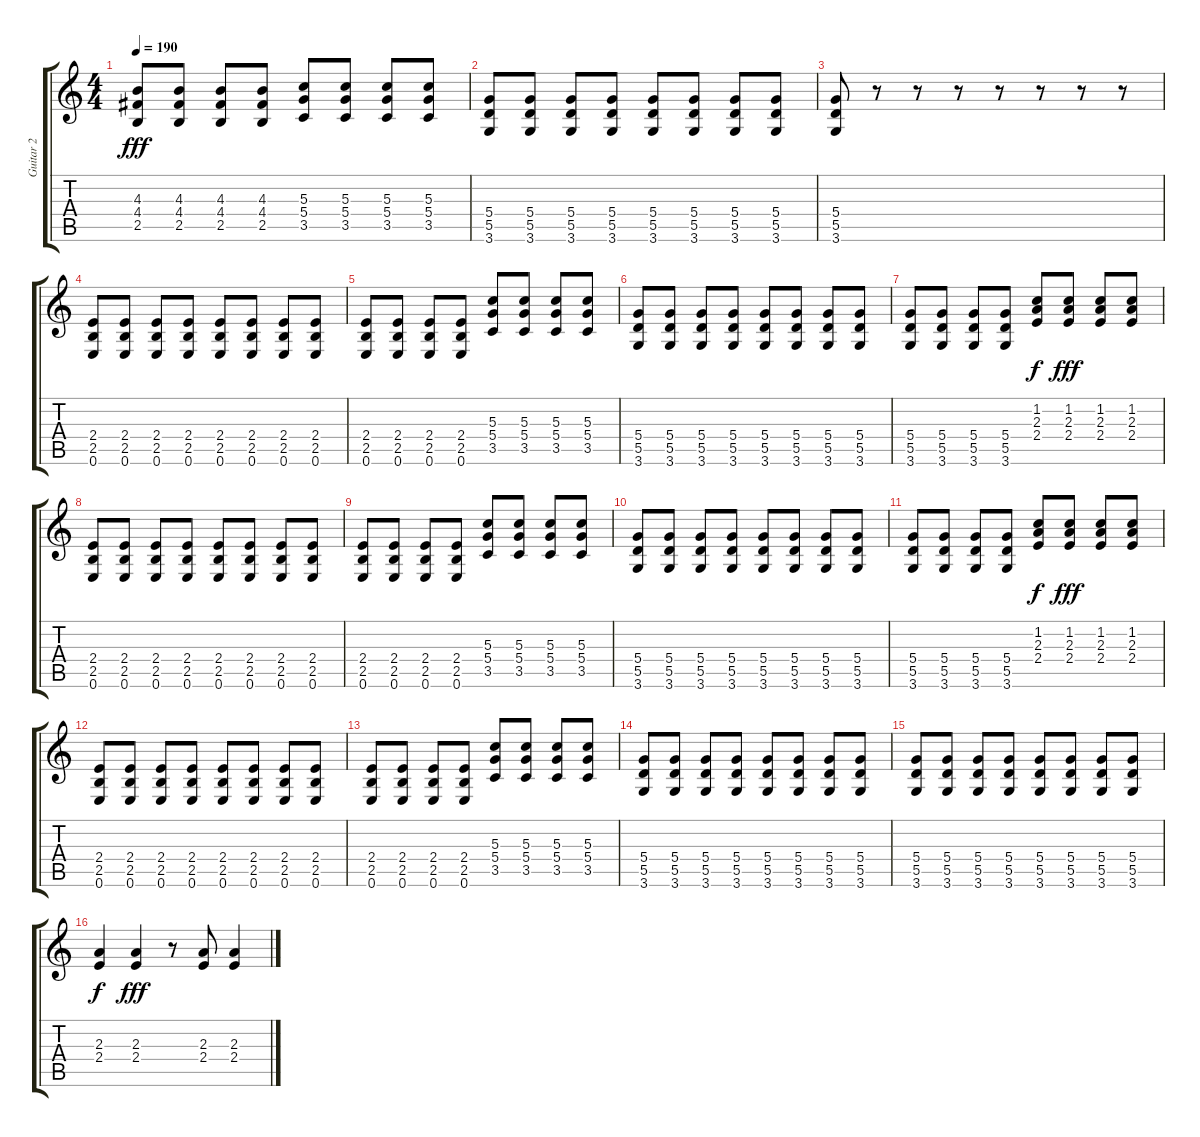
\track ("Guitar 2" "Guitar 2") {instrument overdrivenguitar}
\staff {score tabs}
\tuning (E4 B3 G3 D3 A2 E2) {hide}
\ts (4 4)
\tempo 190
\clef g2
\ks c
(4.3 4.4 2.5).8{dy fff} (4.3 4.4 2.5).8 (4.3 4.4 2.5).8 (4.3 4.4 2.5).8 (5.3 5.4 3.5).8 (5.3 5.4 3.5).8 (5.3 5.4 3.5).8 (5.3 5.4 3.5).8 |
(5.4 5.5 3.6).8 (5.4 5.5 3.6).8 (5.4 5.5 3.6).8 (5.4 5.5 3.6).8 (5.4 5.5 3.6).8 (5.4 5.5 3.6).8 (5.4 5.5 3.6).8 (5.4 5.5 3.6).8 |
(5.4 5.5 3.6).8 r.8 r.8 r.8 r.8 r.8 r.8 r.8 |
(2.4 2.5 0.6).8 (2.4 2.5 0.6).8 (2.4 2.5 0.6).8 (2.4 2.5 0.6).8 (2.4 2.5 0.6).8 (2.4 2.5 0.6).8 (2.4 2.5 0.6).8 (2.4 2.5 0.6).8 |
(2.4 2.5 0.6).8 (2.4 2.5 0.6).8 (2.4 2.5 0.6).8 (2.4 2.5 0.6).8 (5.3 5.4 3.5).8 (5.3 5.4 3.5).8 (5.3 5.4 3.5).8 (5.3 5.4 3.5).8 |
(5.4 5.5 3.6).8 (5.4 5.5 3.6).8 (5.4 5.5 3.6).8 (5.4 5.5 3.6).8 (5.4 5.5 3.6).8 (5.4 5.5 3.6).8 (5.4 5.5 3.6).8 (5.4 5.5 3.6).8 |
(5.4 5.5 3.6).8 (5.4 5.5 3.6).8 (5.4 5.5 3.6).8 (5.4 5.5 3.6).8 (1.2 2.3 2.4).8{dy f} (1.2 2.3 2.4).8{dy fff} (1.2 2.3 2.4).8 (1.2 2.3 2.4).8 |
(2.4 2.5 0.6).8 (2.4 2.5 0.6).8 (2.4 2.5 0.6).8 (2.4 2.5 0.6).8 (2.4 2.5 0.6).8 (2.4 2.5 0.6).8 (2.4 2.5 0.6).8 (2.4 2.5 0.6).8 |
(2.4 2.5 0.6).8 (2.4 2.5 0.6).8 (2.4 2.5 0.6).8 (2.4 2.5 0.6).8 (5.3 5.4 3.5).8 (5.3 5.4 3.5).8 (5.3 5.4 3.5).8 (5.3 5.4 3.5).8 |
(5.4 5.5 3.6).8 (5.4 5.5 3.6).8 (5.4 5.5 3.6).8 (5.4 5.5 3.6).8 (5.4 5.5 3.6).8 (5.4 5.5 3.6).8 (5.4 5.5 3.6).8 (5.4 5.5 3.6).8 |
(5.4 5.5 3.6).8 (5.4 5.5 3.6).8 (5.4 5.5 3.6).8 (5.4 5.5 3.6).8 (1.2 2.3 2.4).8{dy f} (1.2 2.3 2.4).8{dy fff} (1.2 2.3 2.4).8 (1.2 2.3 2.4).8 |
(2.4 2.5 0.6).8 (2.4 2.5 0.6).8 (2.4 2.5 0.6).8 (2.4 2.5 0.6).8 (2.4 2.5 0.6).8 (2.4 2.5 0.6).8 (2.4 2.5 0.6).8 (2.4 2.5 0.6).8 |
(2.4 2.5 0.6).8 (2.4 2.5 0.6).8 (2.4 2.5 0.6).8 (2.4 2.5 0.6).8 (5.3 5.4 3.5).8 (5.3 5.4 3.5).8 (5.3 5.4 3.5).8 (5.3 5.4 3.5).8 |
(5.4 5.5 3.6).8 (5.4 5.5 3.6).8 (5.4 5.5 3.6).8 (5.4 5.5 3.6).8 (5.4 5.5 3.6).8 (5.4 5.5 3.6).8 (5.4 5.5 3.6).8 (5.4 5.5 3.6).8 |
(5.4 5.5 3.6).8 (5.4 5.5 3.6).8 (5.4 5.5 3.6).8 (5.4 5.5 3.6).8 (5.4 5.5 3.6).8 (5.4 5.5 3.6).8 (5.4 5.5 3.6).8 (5.4 5.5 3.6).8 |
(2.3 2.4).4{dy f} (2.3 2.4).4{dy fff} r.8 (2.3 2.4).8 (2.3 2.4).4
